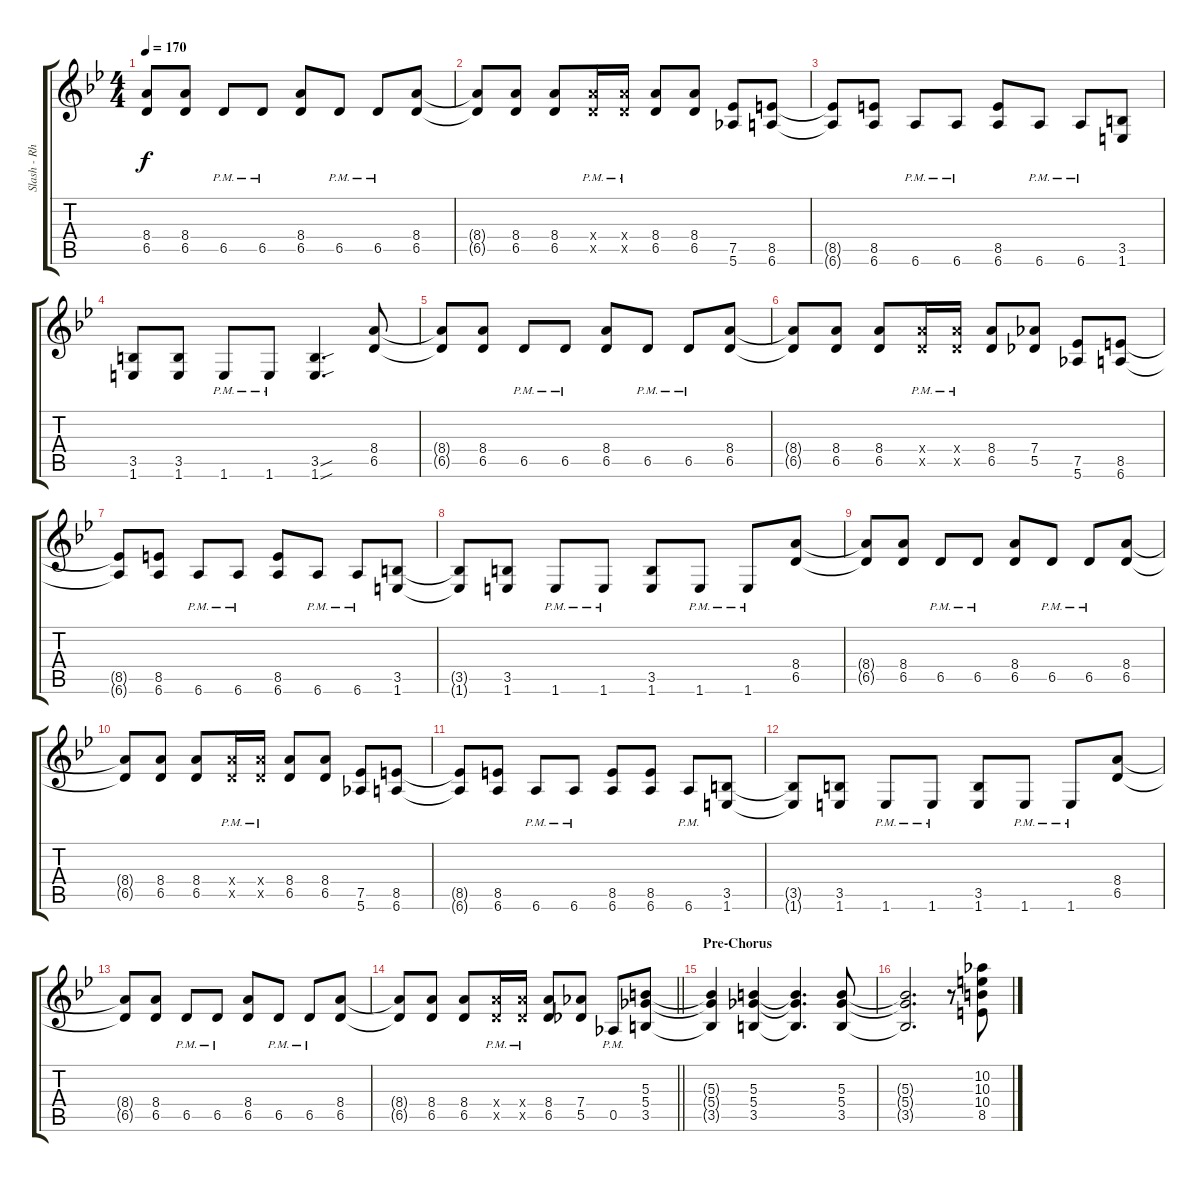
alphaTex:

\track ("Slash - Rhytm Guitar" "Slash - Rh") {instrument distortionguitar}
\staff {score tabs}
\tuning (Eb4 Bb3 Gb3 Db3 Ab2 Eb2) {hide}
\ts (4 4)
\tempo 170
\clef g2
\ks bb
(8.4{t} 6.5{t}).8{dy f} (8.4 6.5).8 6.5{pm}.8 6.5{pm}.8 (8.4 6.5).8 6.5{pm}.8 6.5{pm}.8 (8.4 6.5).8 |
(8.4{t} 6.5{t}).8 (8.4 6.5).8 (8.4 6.5).8 (8.4{pm x} 6.5{pm x}).16 (8.4{pm x} 6.5{pm x}).16 (8.4 6.5).8 (8.4 6.5).8 (7.5 5.6).8 (8.5 6.6).8 |
(8.5{t} 6.6{t}).8 (8.5 6.6).8 6.6{pm}.8 6.6{pm}.8 (8.5 6.6).8 6.6{pm}.8 6.6{pm}.8 (3.5 1.6).8 |
(3.5 1.6).8 (3.5 1.6).8 1.6{pm}.8 1.6{pm}.8 (3.5{sou} 1.6{sou}).4{d} (8.4 6.5).8 |
(8.4{t} 6.5{t}).8 (8.4 6.5).8 6.5{pm}.8 6.5{pm}.8 (8.4 6.5).8 6.5{pm}.8 6.5{pm}.8 (8.4 6.5).8 |
(8.4{t} 6.5{t}).8 (8.4 6.5).8 (8.4 6.5).8 (8.4{pm x} 6.5{pm x}).16 (8.4{pm x} 6.5{pm x}).16 (8.4 6.5).8 (7.4 5.5).8 (7.5 5.6).8 (8.5 6.6).8 |
(8.5{t} 6.6{t}).8 (8.5 6.6).8 6.6{pm}.8 6.6{pm}.8 (8.5 6.6).8 6.6{pm}.8 6.6{pm}.8 (3.5 1.6).8 |
(3.5{t} 1.6{t}).8 (3.5 1.6).8 1.6{pm}.8 1.6{pm}.8 (3.5 1.6).8 1.6{pm}.8 1.6{pm}.8 (8.4 6.5).8 |
(8.4{t} 6.5{t}).8 (8.4 6.5).8 6.5{pm}.8 6.5{pm}.8 (8.4 6.5).8 6.5{pm}.8 6.5{pm}.8 (8.4 6.5).8 |
(8.4{t} 6.5{t}).8 (8.4 6.5).8 (8.4 6.5).8 (8.4{pm x} 6.5{pm x}).16 (8.4{pm x} 6.5{pm x}).16 (8.4 6.5).8 (8.4 6.5).8 (7.5 5.6).8 (8.5 6.6).8 |
(8.5{t} 6.6{t}).8 (8.5 6.6).8 6.6{pm}.8 6.6{pm}.8 (8.5 6.6).8 (8.5 6.6).8 6.6{pm}.8 (3.5 1.6).8 |
(3.5{t} 1.6{t}).8 (3.5 1.6).8 1.6{pm}.8 1.6{pm}.8 (3.5 1.6).8 1.6{pm}.8 1.6{pm}.8 (8.4 6.5).8 |
(8.4{t} 6.5{t}).8 (8.4 6.5).8 6.5{pm}.8 6.5{pm}.8 (8.4 6.5).8 6.5{pm}.8 6.5{pm}.8 (8.4 6.5).8 |
\barLineRight lightlight
(8.4{t} 6.5{t}).8 (8.4 6.5).8 (8.4 6.5).8 (8.4{pm x} 6.5{pm x}).16 (8.4{pm x} 6.5{pm x}).16 (8.4 6.5).8 (7.4 5.5).8 0.5{pm}.8 (5.3 5.4 3.5).8 |
\section ("" "Pre-Chorus")
(5.3{t} 5.4{t} 3.5{t}).4 (5.3 5.4 3.5).4 (5.3{t} 5.4{t} 3.5{t}).4{d} (5.3 5.4 3.5).8 |
(5.3{t} 5.4{t} 3.5{t}).2{d} r.8 (10.2 10.3 10.4 8.5).8
